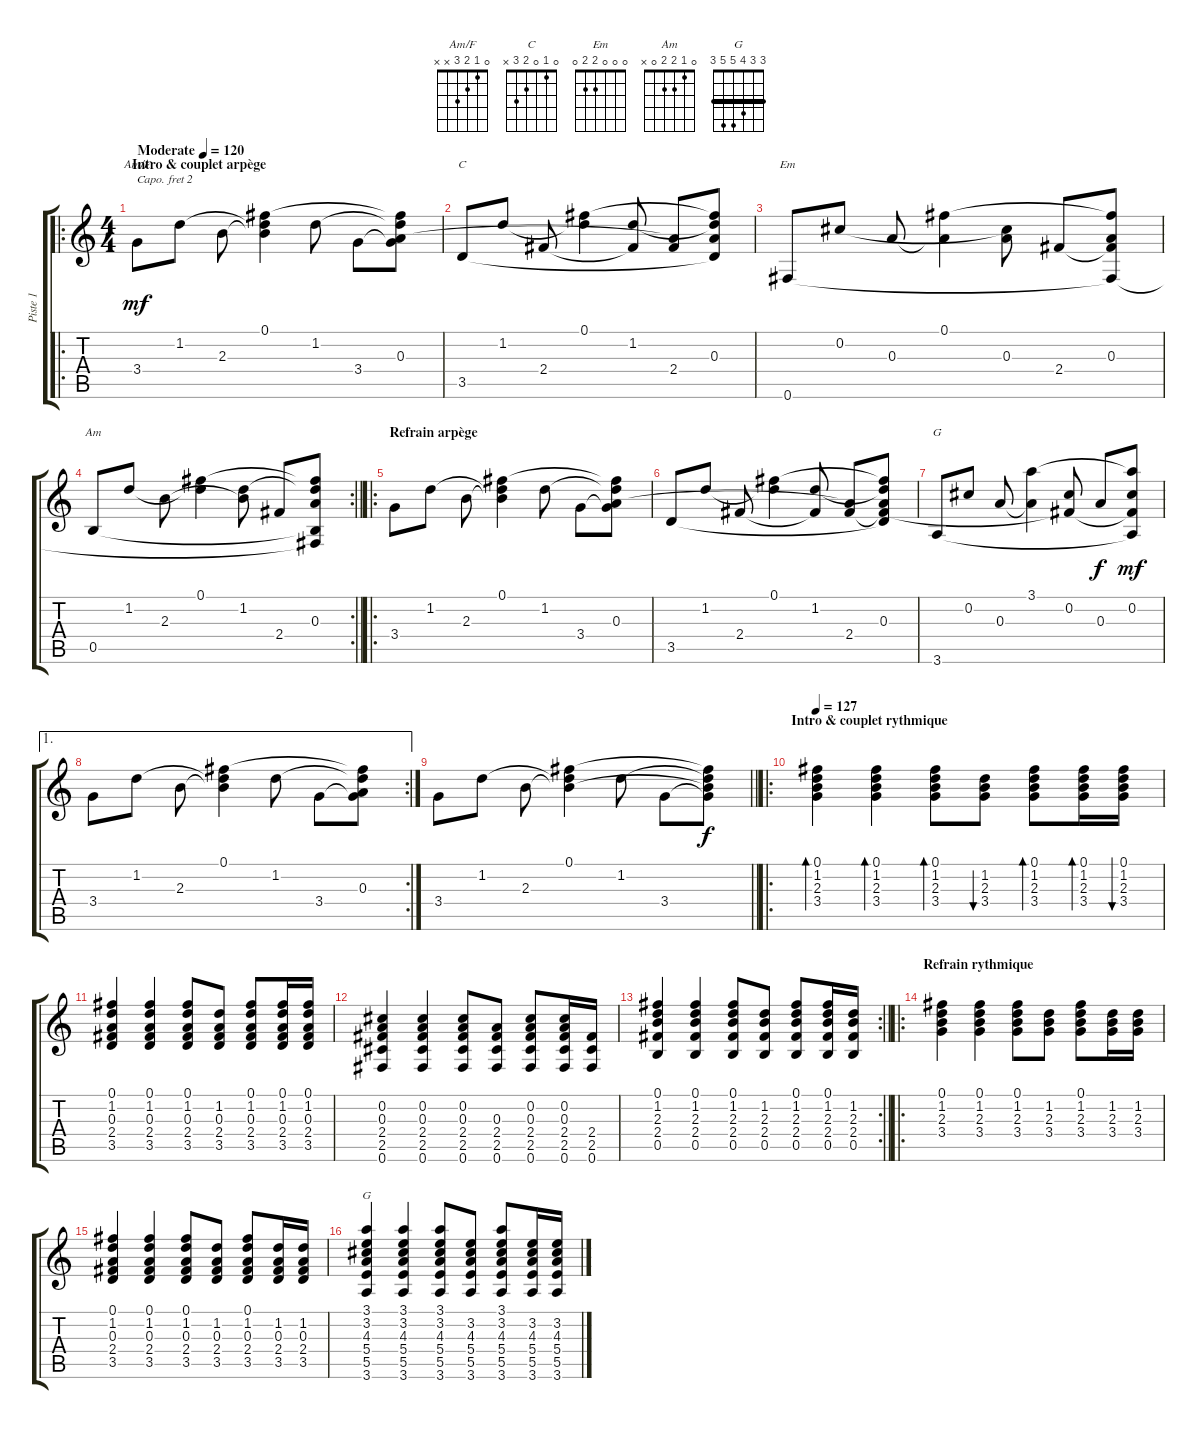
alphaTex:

\track ("Piste 1" "Piste 1") {instrument acousticguitarsteel}
\staff {score tabs}
\capo 2
\tuning (E4 B3 G3 D3 A2 E2) {hide}
\chord ("Am/F" 0 1 2 3 x x)
\chord ("C" 0 1 0 2 3 x)
\chord ("Em" 0 0 0 2 2 0)
\chord ("Am" 0 1 2 2 0 x)
\chord ("G" 3 0 0 0 2 3)
\chord ("G" 3 3 4 5 5 3) {barre 3}
\ro
\ts (4 4)
\section ("" "Intro & couplet arpège")
\tempo (120 "Moderate")
\clef g2
\ks c
3.4.8{ch "Am/F" dy mf instrument acousticguitarsteel} 1.2.8 2.3.8 (0.1 1.2{t} 2.3{t}).4 1.2.8 3.4.8 (0.1{t} 1.2{t} 0.3 3.4{t}).8 |
3.5.8{ch "C"} 1.2.8 2.4.8 (0.1 1.2{t}).4 (1.2 2.4{t}).8 (0.3{t} 2.4).8 (0.1{t} 1.2{t} 0.3 3.5{t}).8 |
0.6.8{ch "Em"} 0.2.8 0.3.8 (0.1 0.3{t}).4 (0.2{t} 0.3).8 2.4.8 (0.1{t} 0.3 2.4{t} 0.6{t}).8 |
\rc 2
\barLineRight lightlight
0.5.8{ch "Am"} 1.2.8 2.3.8 (0.1 1.2{t}).4 (1.2 2.3{t}).8 2.4.8 (0.1{t} 1.2{t} 0.3 0.5{t} 0.6{t}).8 |
\ro
\section ("" "Refrain arpège")
3.4.8 1.2.8 2.3.8 (0.1 1.2{t} 2.3{t}).4 1.2.8 3.4.8 (0.1{t} 1.2{t} 0.3 3.4{t}).8 |
3.5.8 1.2.8 2.4.8 (0.1 1.2{t}).4 (1.2 2.4{t}).8 (0.3{t} 2.4).8 (0.1{t} 1.2{t} 0.3 2.4{t} 3.5{t}).8 |
3.6.8{ch "G"} 0.2.8 0.3.8 (3.1 0.3{t}).4 (0.2 2.4{t}).8 0.3.8{dy f} (3.1{t} 0.2 2.4{t} 3.6{t}).8{dy mf} |
\ae 1
\rc 2
3.4.8 1.2.8 2.3.8 (0.1 1.2{t} 2.3{t}).4 1.2.8 3.4.8 (0.1{t} 1.2{t} 0.3 3.4{t}).8 |
\barLineRight lightlight
3.4.8 1.2.8 2.3.8 (0.1 1.2{t} 2.3{t}).4 1.2.8 3.4.8 (0.1{t} 1.2{t} 2.3{t} 3.4{t}).8{dy f} |
\ro
\section ("" "Intro & couplet rythmique")
\tempo 127
(0.1 1.2 2.3 3.4).4{bd 60 instrument distortionguitar} (0.1 1.2 2.3 3.4).4{bd 60} (0.1 1.2 2.3 3.4).8{bd 60} (1.2 2.3 3.4).8{bu 60} (0.1 1.2 2.3 3.4).8{bd 60} (0.1 1.2 2.3 3.4).16{bd 60} (0.1 1.2 2.3 3.4).16{bu 60} |
(0.1 1.2 0.3 2.4 3.5).4 (0.1 1.2 0.3 2.4 3.5).4 (0.1 1.2 0.3 2.4 3.5).8 (1.2 0.3 2.4 3.5).8 (0.1 1.2 0.3 2.4 3.5).8 (0.1 1.2 0.3 2.4 3.5).16 (0.1 1.2 0.3 2.4 3.5).16 |
(0.2 0.3 2.4 2.5 0.6).4 (0.2 0.3 2.4 2.5 0.6).4 (0.2 0.3 2.4 2.5 0.6).8 (0.3 2.4 2.5 0.6).8 (0.2 0.3 2.4 2.5 0.6).8 (0.2 0.3 2.4 2.5 0.6).16 (2.4 2.5 0.6).16 |
\rc 2
\barLineRight lightlight
(0.1 1.2 2.3 2.4 0.5).4 (0.1 1.2 2.3 2.4 0.5).4 (0.1 1.2 2.3 2.4 0.5).8 (1.2 2.3 2.4 0.5).8 (0.1 1.2 2.3 2.4 0.5).8 (0.1 1.2 2.3 2.4 0.5).16 (1.2 2.3 2.4 0.5).16 |
\ro
\section ("" "Refrain rythmique")
(0.1 1.2 2.3 3.4).4 (0.1 1.2 2.3 3.4).4 (0.1 1.2 2.3 3.4).8 (1.2 2.3 3.4).8 (0.1 1.2 2.3 3.4).8 (1.2 2.3 3.4).16 (1.2 2.3 3.4).16 |
(0.1 1.2 0.3 2.4 3.5).4 (0.1 1.2 0.3 2.4 3.5).4 (0.1 1.2 0.3 2.4 3.5).8 (1.2 0.3 2.4 3.5).8 (0.1 1.2 0.3 2.4 3.5).8 (1.2 0.3 2.4 3.5).16 (1.2 0.3 2.4 3.5).16 |
(3.1 3.2 4.3 5.4 5.5 3.6).4{ch "G"} (3.1 3.2 4.3 5.4 5.5 3.6).4 (3.1 3.2 4.3 5.4 5.5 3.6).8 (3.2 4.3 5.4 5.5 3.6).8 (3.1 3.2 4.3 5.4 5.5 3.6).8 (3.2 4.3 5.4 5.5 3.6).16 (3.2 4.3 5.4 5.5 3.6).16
